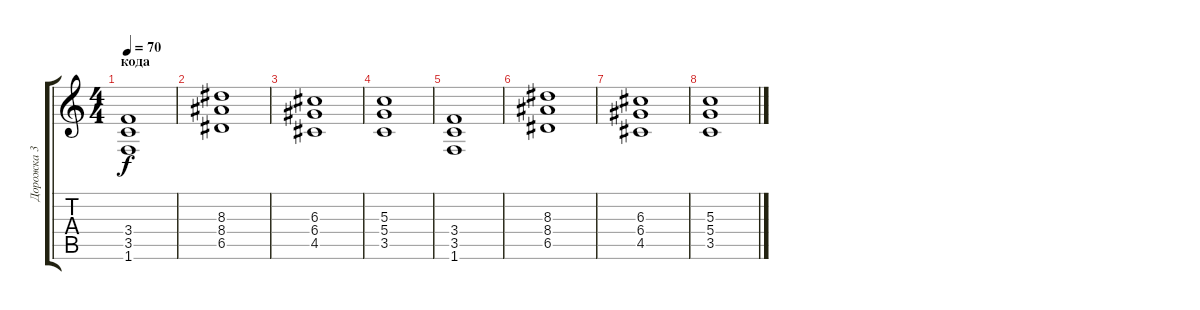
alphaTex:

\track ("Дорожка 3" "Дорожка 3") {instrument overdrivenguitar}
\staff {score tabs}
\tuning (E4 B3 G3 D3 A2 E2) {hide}
\ts (4 4)
\section ("" "кода")
\tempo 70
\clef g2
\ks c
(3.4 3.5 1.6).1{dy f} |
(8.3 8.4 6.5).1 |
(6.3 6.4 4.5).1 |
(5.3 5.4 3.5).1 |
(3.4 3.5 1.6).1 |
(8.3 8.4 6.5).1 |
(6.3 6.4 4.5).1 |
(5.3 5.4 3.5).1
